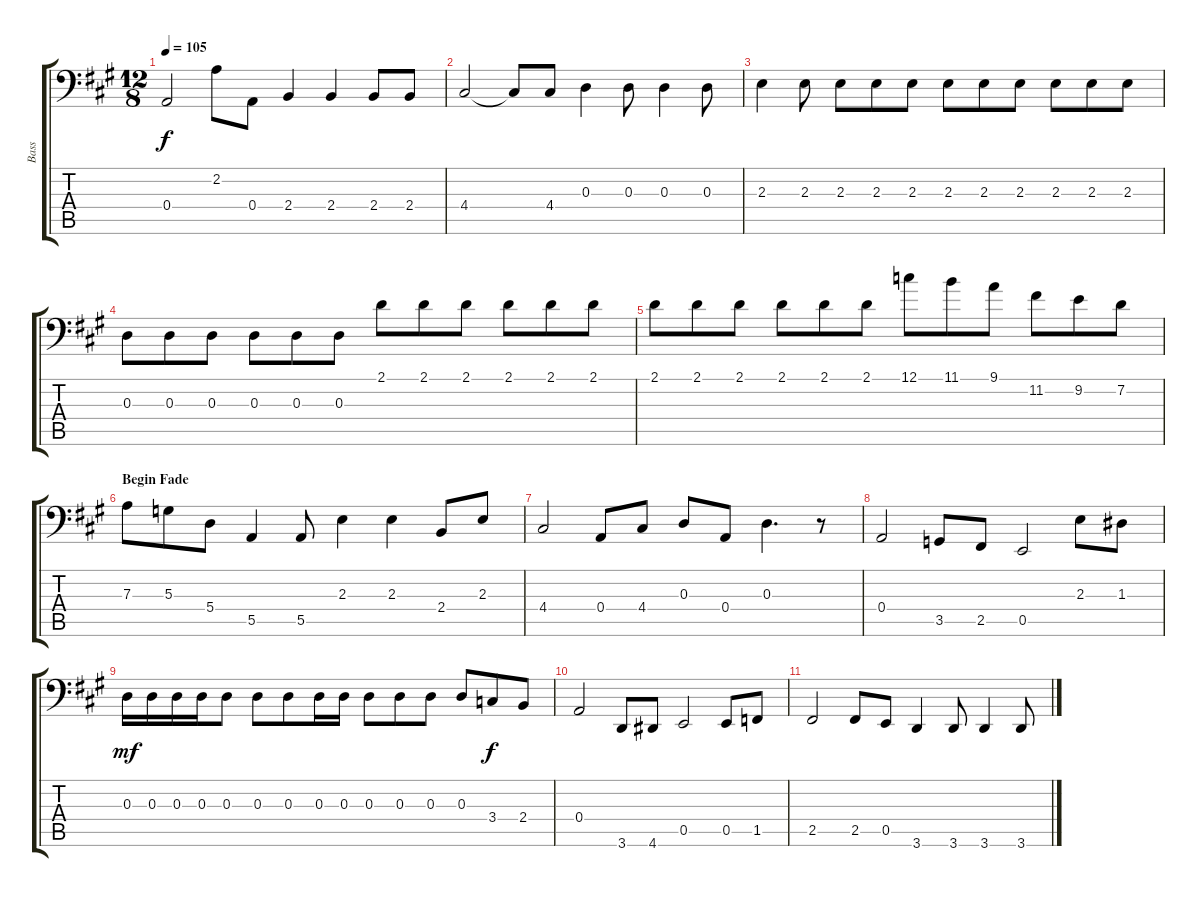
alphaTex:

\track ("Bass" "Bass") {instrument electricbassfinger}
\staff {score tabs}
\tuning (C3 G2 D2 A1 E1 B0) {hide}
\ts (12 8)
\tempo 105
\clef f4
\ks a
0.4.2{dy f} 2.2.8 0.4.8 2.4.4 2.4.4 2.4.8 2.4.8 |
4.4.2 4.4{t}.8 4.4.8 0.3.4 0.3.8 0.3.4 0.3.8 |
2.3.4 2.3.8 2.3.8 2.3.8 2.3.8 2.3.8 2.3.8 2.3.8 2.3.8 2.3.8 2.3.8 |
0.3.8 0.3.8 0.3.8 0.3.8 0.3.8 0.3.8 2.1.8 2.1.8 2.1.8 2.1.8 2.1.8 2.1.8 |
2.1.8 2.1.8 2.1.8 2.1.8 2.1.8 2.1.8 12.1.8 11.1.8 9.1.8 11.2.8 9.2.8 7.2.8 |
\section ("" "Begin Fade")
7.3.8{volume 12} 5.3.8 5.4.8 5.5.4 5.5.8 2.3.4 2.3.4 2.4.8 2.3.8 |
4.4.2 0.4.8{volume 11} 4.4.8 0.3.8 0.4.8 0.3.4{d} r.8 |
0.4.2 3.5.8{volume 10} 2.5.8 0.5.2 2.3.8 1.3.8 |
0.3.16{dy mf} 0.3.16 0.3.16 0.3.16 0.3.8 0.3.8 0.3.8{volume 9} 0.3.16 0.3.16 0.3.8 0.3.8 0.3.8 0.3.8 3.4.8{dy f volume 8} 2.4.8 |
0.4.2 3.6.8{volume 7} 4.6.8 0.5.2 0.5.8{volume 6} 1.5.8 |
2.5.2{volume 5} 2.5.8{volume 4} 0.5.8 3.6.4 3.6.8 3.6.4{volume 3} 3.6.8{volume 2}
